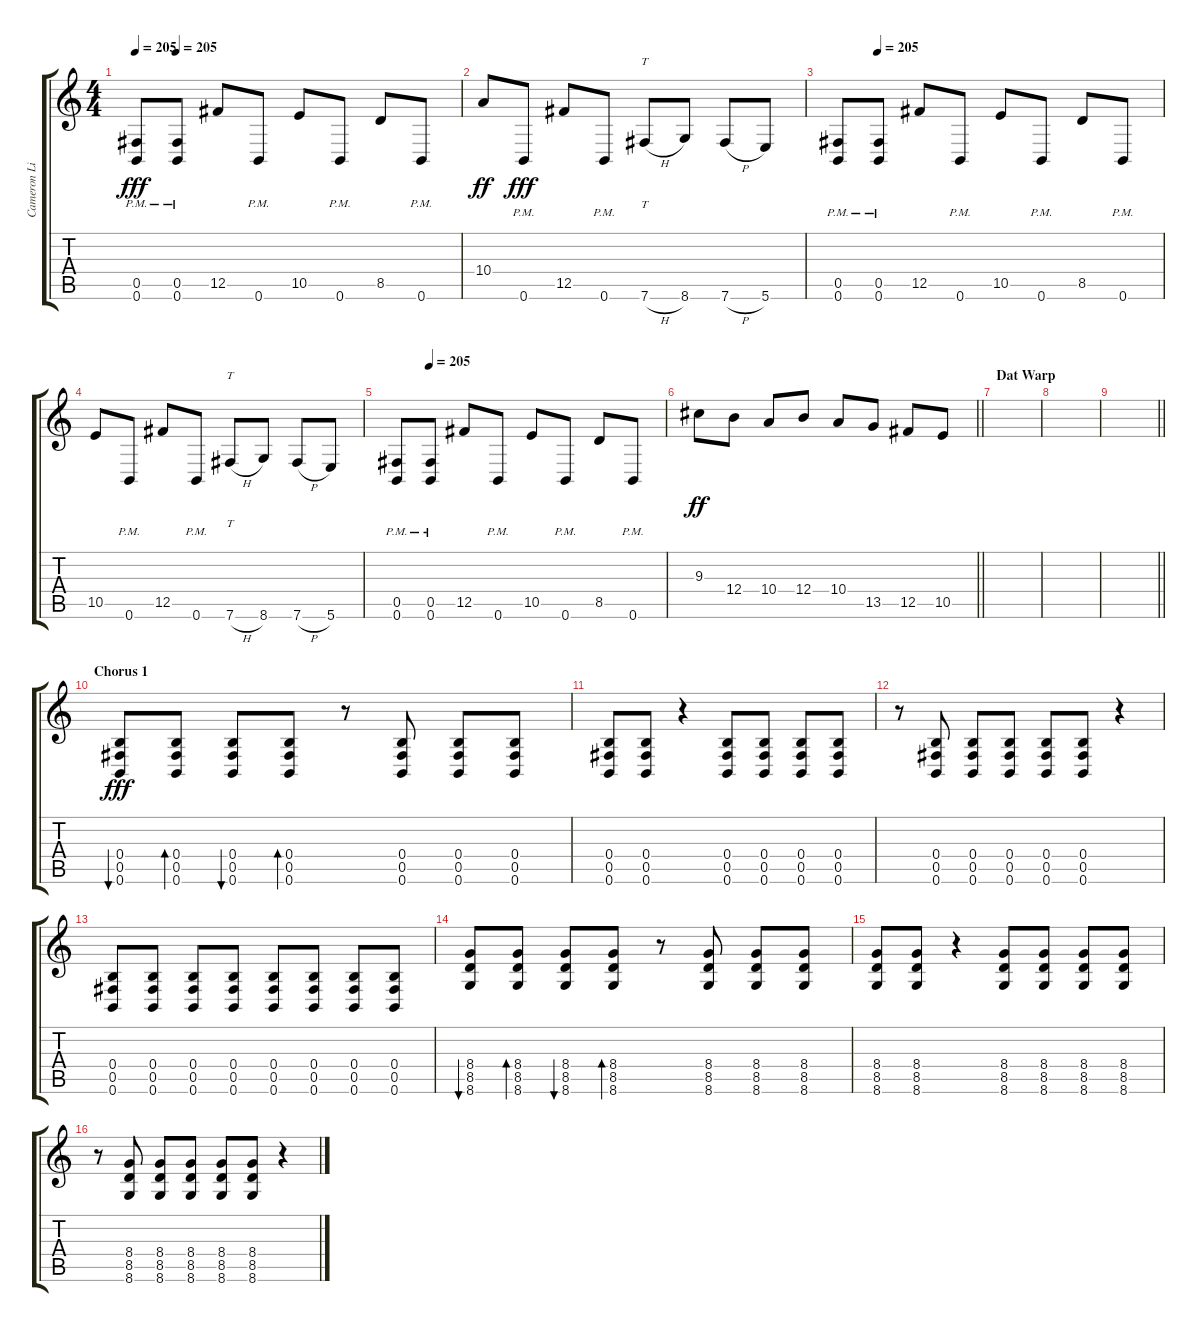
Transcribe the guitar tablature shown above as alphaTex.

\track ("Cameron Liddell" "Cameron Li") {instrument distortionguitar}
\staff {score tabs}
\tuning (Db4 Ab3 E3 B2 Gb2 B1) {hide}
\ts (4 4)
\tempo 205
\tempo (205 0.125)
\clef g2
\ks c
(0.5{pm} 0.6{pm}).8{dy fff} (0.5{pm} 0.6{pm}).8 12.5.8 0.6{pm}.8 10.5.8 0.6{pm}.8 8.5.8 0.6{pm}.8 |
10.4.8{dy ff} 0.6{pm}.8{dy fff} 12.5.8 0.6{pm}.8 7.6{h}.8{tt} 8.6.8 7.6{h}.8 5.6.8 |
\tempo (205 0.125)
(0.5{pm} 0.6{pm}).8 (0.5{pm} 0.6{pm}).8 12.5.8 0.6{pm}.8 10.5.8 0.6{pm}.8 8.5.8 0.6{pm}.8 |
10.5.8 0.6{pm}.8 12.5.8 0.6{pm}.8 7.6{h}.8{tt} 8.6.8 7.6{h}.8 5.6.8 |
\tempo (205 0.125)
(0.5{pm} 0.6{pm}).8 (0.5{pm} 0.6{pm}).8 12.5.8 0.6{pm}.8 10.5.8 0.6{pm}.8 8.5.8 0.6{pm}.8 |
\barLineRight lightlight
9.3.8{dy ff} 12.4.8 10.4.8 12.4.8 10.4.8 13.5.8 12.5.8 10.5.8 |
\section ("" "Dat Warp")
|
|
\barLineRight lightlight
|
\section ("" "Chorus 1")
(0.4 0.5 0.6).8{bu 60 dy fff} (0.4 0.5 0.6).8{bd 60} (0.4 0.5 0.6).8{bu 60} (0.4 0.5 0.6).8{bd 60} r.8 (0.4 0.5 0.6).8 (0.4 0.5 0.6).8 (0.4 0.5 0.6).8 |
(0.4 0.5 0.6).8 (0.4 0.5 0.6).8 r.4 (0.4 0.5 0.6).8 (0.4 0.5 0.6).8 (0.4 0.5 0.6).8 (0.4 0.5 0.6).8 |
r.8 (0.4 0.5 0.6).8 (0.4 0.5 0.6).8 (0.4 0.5 0.6).8 (0.4 0.5 0.6).8 (0.4 0.5 0.6).8 r.4 |
(0.4 0.5 0.6).8 (0.4 0.5 0.6).8 (0.4 0.5 0.6).8 (0.4 0.5 0.6).8 (0.4 0.5 0.6).8 (0.4 0.5 0.6).8 (0.4 0.5 0.6).8 (0.4 0.5 0.6).8 |
(8.4 8.5 8.6).8{bu 60} (8.4 8.5 8.6).8{bd 60} (8.4 8.5 8.6).8{bu 60} (8.4 8.5 8.6).8{bd 60} r.8 (8.4 8.5 8.6).8 (8.4 8.5 8.6).8 (8.4 8.5 8.6).8 |
(8.4 8.5 8.6).8 (8.4 8.5 8.6).8 r.4 (8.4 8.5 8.6).8 (8.4 8.5 8.6).8 (8.4 8.5 8.6).8 (8.4 8.5 8.6).8 |
r.8 (8.4 8.5 8.6).8 (8.4 8.5 8.6).8 (8.4 8.5 8.6).8 (8.4 8.5 8.6).8 (8.4 8.5 8.6).8 r.4
